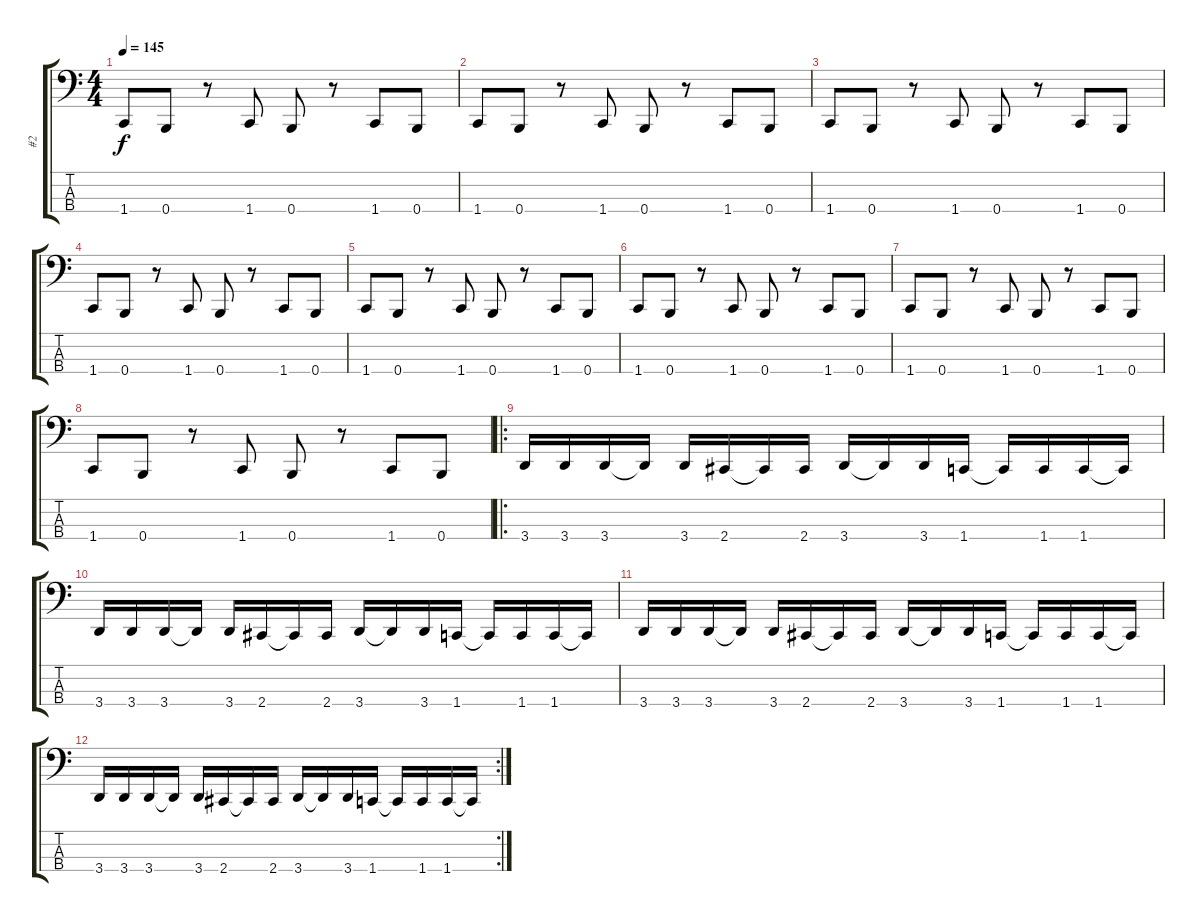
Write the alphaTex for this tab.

\track ("#2" "#2") {instrument electricbasspick}
\staff {score tabs}
\tuning (E2 B1 Gb1 B0) {hide}
\ts (4 4)
\tempo 145
\clef f4
\ks c
1.4.8{dy f volume 16 balance 8 instrument slapbass1} 0.4.8 r.8 1.4.8 0.4.8 r.8 1.4.8 0.4.8 |
1.4.8 0.4.8 r.8 1.4.8 0.4.8 r.8 1.4.8 0.4.8 |
1.4.8 0.4.8 r.8 1.4.8 0.4.8 r.8 1.4.8 0.4.8 |
1.4.8 0.4.8 r.8 1.4.8 0.4.8 r.8 1.4.8 0.4.8 |
1.4.8 0.4.8 r.8 1.4.8 0.4.8 r.8 1.4.8 0.4.8 |
1.4.8 0.4.8 r.8 1.4.8 0.4.8 r.8 1.4.8 0.4.8 |
1.4.8 0.4.8 r.8 1.4.8 0.4.8 r.8 1.4.8 0.4.8 |
1.4.8 0.4.8 r.8 1.4.8 0.4.8 r.8 1.4.8 0.4.8 |
\ro
3.4.16{instrument electricbasspick} 3.4.16 3.4.16 3.4{t}.16 3.4.16 2.4.16 2.4{t}.16 2.4.16 3.4.16 3.4{t}.16 3.4.16 1.4.16 1.4{t}.16 1.4.16 1.4.16 1.4{t}.16 |
3.4.16 3.4.16 3.4.16 3.4{t}.16 3.4.16 2.4.16 2.4{t}.16 2.4.16 3.4.16 3.4{t}.16 3.4.16 1.4.16 1.4{t}.16 1.4.16 1.4.16 1.4{t}.16 |
3.4.16 3.4.16 3.4.16 3.4{t}.16 3.4.16 2.4.16 2.4{t}.16 2.4.16 3.4.16 3.4{t}.16 3.4.16 1.4.16 1.4{t}.16 1.4.16 1.4.16 1.4{t}.16 |
\rc 2
3.4.16 3.4.16 3.4.16 3.4{t}.16 3.4.16 2.4.16 2.4{t}.16 2.4.16 3.4.16 3.4{t}.16 3.4.16 1.4.16 1.4{t}.16 1.4.16 1.4.16 1.4{t}.16
